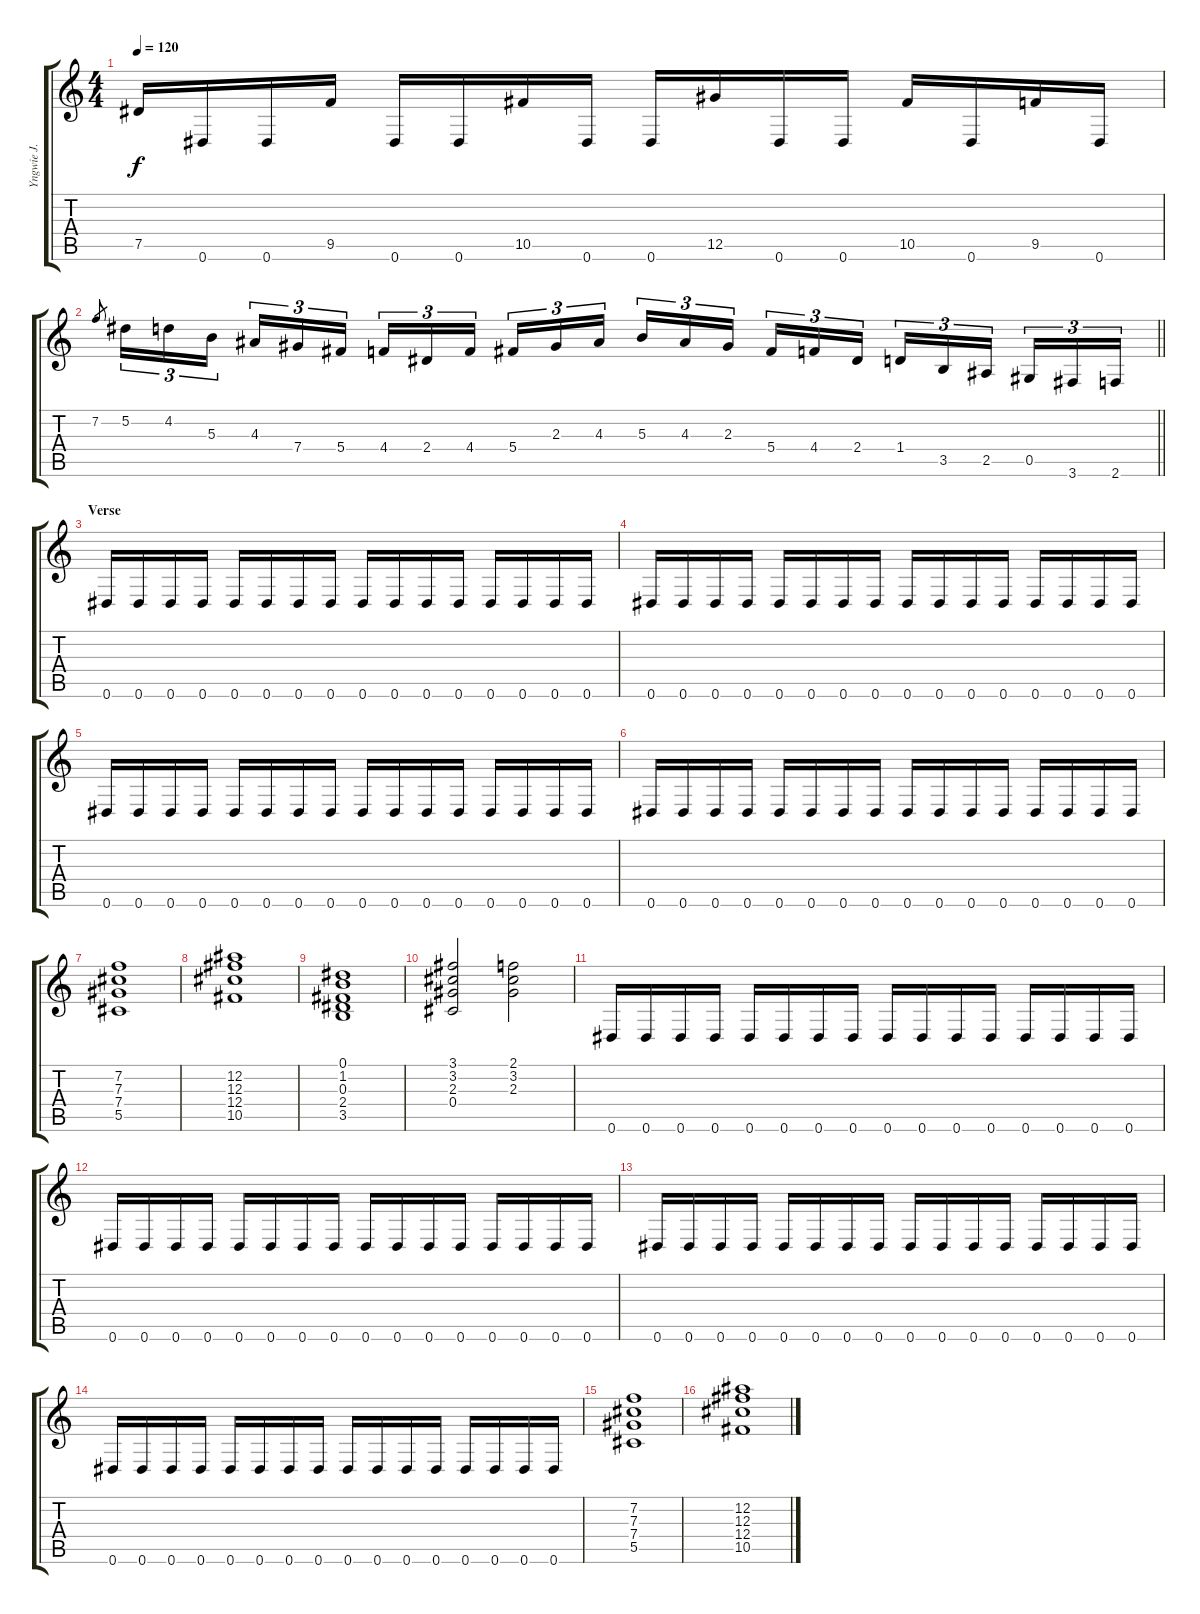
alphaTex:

\track ("Yngwie J. Malmsteen" "Yngwie J. ") {instrument distortionguitar}
\staff {score tabs}
\tuning (Eb4 Bb3 Gb3 Db3 Ab2 Eb2) {hide}
\ts (4 4)
\tempo 120
\clef g2
\ks c
7.5.16{dy f} 0.6.16 0.6.16 9.5.16 0.6.16 0.6.16 10.5.16 0.6.16 0.6.16 12.5.16 0.6.16 0.6.16 10.5.16 0.6.16 9.5.16 0.6.16 |
\barLineRight lightlight
7.2.8{gr} 5.2.16{tu (3 2)} 4.2.16{tu (3 2)} 5.3.16{tu (3 2) beam splitsecondary} 4.3.16{tu (3 2)} 7.4.16{tu (3 2)} 5.4.16{tu (3 2)} 4.4.16{tu (3 2)} 2.4.16{tu (3 2)} 4.4.16{tu (3 2) beam splitsecondary} 5.4.16{tu (3 2)} 2.3.16{tu (3 2)} 4.3.16{tu (3 2)} 5.3.16{tu (3 2)} 4.3.16{tu (3 2)} 2.3.16{tu (3 2) beam splitsecondary} 5.4.16{tu (3 2)} 4.4.16{tu (3 2)} 2.4.16{tu (3 2)} 1.4.16{tu (3 2)} 3.5.16{tu (3 2)} 2.5.16{tu (3 2) beam splitsecondary} 0.5.16{tu (3 2)} 3.6.16{tu (3 2)} 2.6.16{tu (3 2)} |
\section ("" "Verse")
0.6.16 0.6.16 0.6.16 0.6.16 0.6.16 0.6.16 0.6.16 0.6.16 0.6.16 0.6.16 0.6.16 0.6.16 0.6.16 0.6.16 0.6.16 0.6.16 |
0.6.16 0.6.16 0.6.16 0.6.16 0.6.16 0.6.16 0.6.16 0.6.16 0.6.16 0.6.16 0.6.16 0.6.16 0.6.16 0.6.16 0.6.16 0.6.16 |
0.6.16 0.6.16 0.6.16 0.6.16 0.6.16 0.6.16 0.6.16 0.6.16 0.6.16 0.6.16 0.6.16 0.6.16 0.6.16 0.6.16 0.6.16 0.6.16 |
0.6.16 0.6.16 0.6.16 0.6.16 0.6.16 0.6.16 0.6.16 0.6.16 0.6.16 0.6.16 0.6.16 0.6.16 0.6.16 0.6.16 0.6.16 0.6.16 |
(7.2 7.3 7.4 5.5).1 |
(12.2 12.3 12.4 10.5).1 |
(0.1 1.2 0.3 2.4 3.5).1 |
(3.1 3.2 2.3 0.4).2 (2.1 3.2 2.3).2 |
0.6.16 0.6.16 0.6.16 0.6.16 0.6.16 0.6.16 0.6.16 0.6.16 0.6.16 0.6.16 0.6.16 0.6.16 0.6.16 0.6.16 0.6.16 0.6.16 |
0.6.16 0.6.16 0.6.16 0.6.16 0.6.16 0.6.16 0.6.16 0.6.16 0.6.16 0.6.16 0.6.16 0.6.16 0.6.16 0.6.16 0.6.16 0.6.16 |
0.6.16 0.6.16 0.6.16 0.6.16 0.6.16 0.6.16 0.6.16 0.6.16 0.6.16 0.6.16 0.6.16 0.6.16 0.6.16 0.6.16 0.6.16 0.6.16 |
0.6.16 0.6.16 0.6.16 0.6.16 0.6.16 0.6.16 0.6.16 0.6.16 0.6.16 0.6.16 0.6.16 0.6.16 0.6.16 0.6.16 0.6.16 0.6.16 |
(7.2 7.3 7.4 5.5).1 |
(12.2 12.3 12.4 10.5).1
